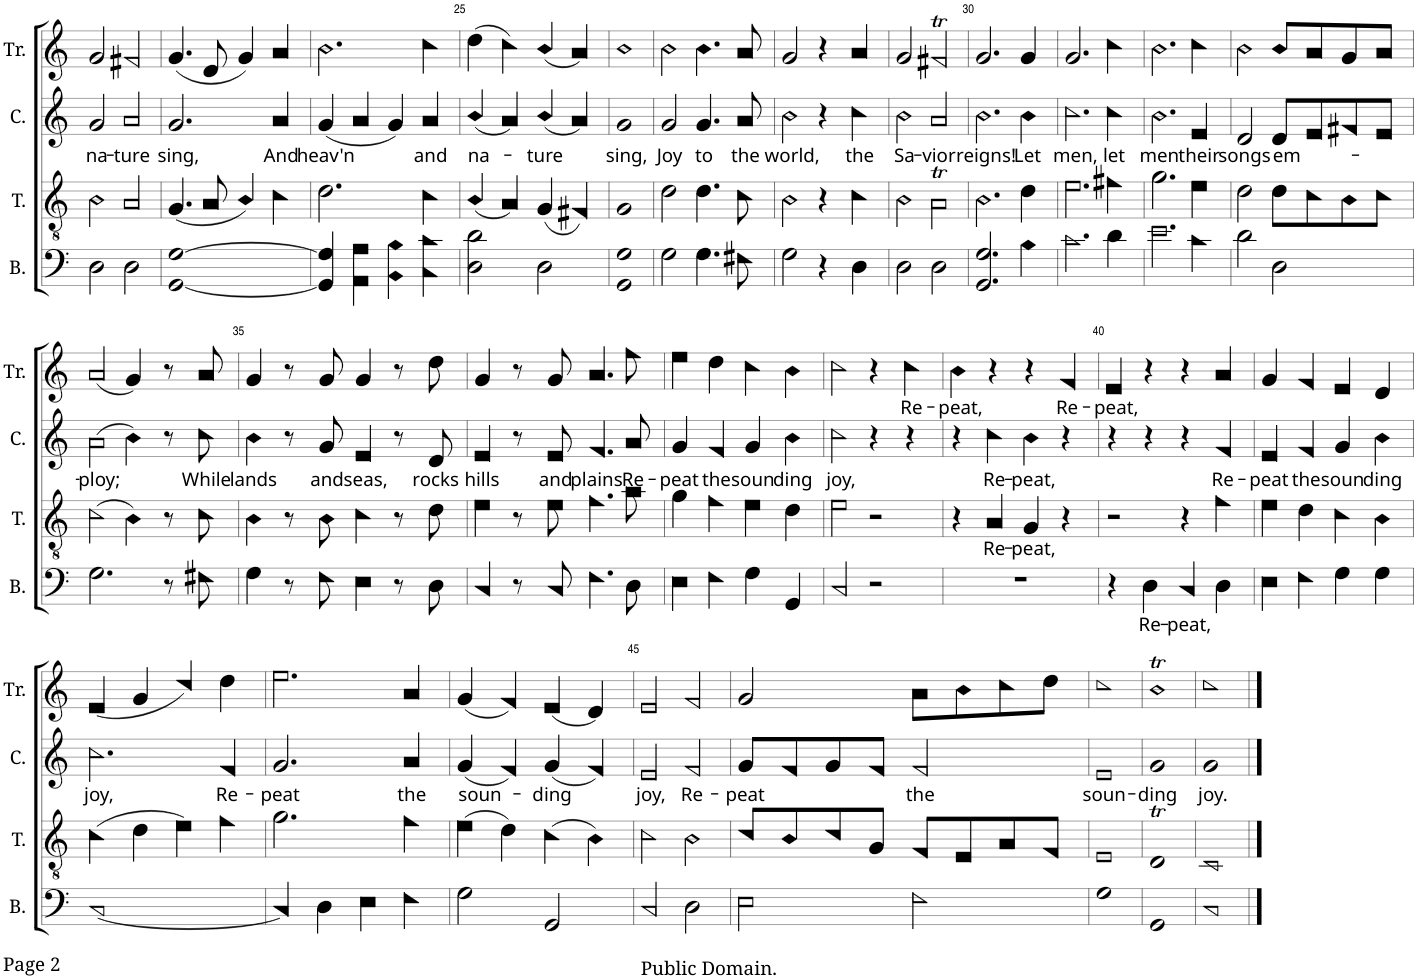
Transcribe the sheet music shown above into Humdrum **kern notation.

**kern	**text	**kern	**text	**kern	**text	**kern	**text
*part4	*part4	*part3	*part3	*part2	*part2	*part1	*part1
*staff4	*staff4	*staff3	*staff3	*staff2	*staff2	*staff1	*staff1
*I"B.	*	*I"T.	*	*I"C.	*	*I"Tr.	*
*I'B.	*	*I'T.	*	*I'C.	*	*I'Tr.	*
!!LO:PB:g=z
*clefF4	*	*clefGv2	*	*clefG2	*	*clefG2	*
*k[]	*	*k[]	*	*k[]	*	*k[]	*
*M4/4	*	*M4/4	*	*M4/4	*	*M4/4	*
*met(c)	*	*met(c)	*	*met(c)	*	*met(c)	*
=22	=22	=22	=22	=22	=22	=22	=22
!	!	!	!	!	!LO:LY:b	!	!
2D!\	.	2B!\	.	2g!/	na-	2g!/	.
!	!	!	!	!	!LO:LY:b	!	!
2D!\	.	2A!/	.	2a!/	-ture	2f#X!/	.
=23	=23	=23	=23	=23	=23	=23	=23
!	!	!	!	!	!LO:LY:b	!	!
[1GG! [1G!	.	(4.G!/	.	2.g!/	sing,	(4.g!/	.
.	.	8A!/	.	.	.	8d!/	.
.	.	4B!/)	.	.	.	4g!/)	.
!	!	!	!	!	!LO:LY:b	!	!
.	.	4c!\	.	4a!/	And	4a!/	.
=24	=24	=24	=24	=24	=24	=24	=24
!	!	!	!	!	!LO:LY:b	!	!
4GG!/] 4G!/]	.	2.d!\	.	(4g!/	heav'n	2.b!\	.
4AA!\ 4A!\	.	.	.	4a!/	.	.	.
4BB!\ 4B!\	.	.	.	4g!/)	.	.	.
!	!	!	!	!	!LO:LY:b	!	!
4C!\ 4c!\	.	4c!\	.	4a!/	and	4cc!\	.
=25	=25	=25	=25	=25	=25	=25	=25
!	!	!	!	!	!LO:LY:b	!	!
2D!\ 2d!\	.	(4B!/	.	(4b!/	na-	(4dd!\	.
.	.	4A!/)	.	4a!/)	.	4cc!\)	.
!	!	!	!	!	!LO:LY:b	!	!
2D!\	.	(4G!/	.	(4b!/	-ture	(4b!/	.
.	.	4F#X!/)	.	4a!/)	.	4a!/)	.
=26	=26	=26	=26	=26	=26	=26	=26
!	!	!	!	!	!LO:LY:b	!	!
1GG! 1G!	.	1G!	.	1g!	sing,	1b!	.
=27	=27	=27	=27	=27	=27	=27	=27
!	!	!	!	!	!LO:LY:b	!	!
2G!\	.	2d!\	.	2g!/	Joy	2b!\	.
!	!	!	!	!	!LO:LY:b	!	!
4.G!\	.	4.d!\	.	4.g!/	to	4.b!\	.
!	!	!	!	!	!LO:LY:b	!	!
8F#X!\	.	8c!\	.	8a!/	the	8a!/	.
=28	=28	=28	=28	=28	=28	=28	=28
!	!	!	!	!	!LO:LY:b	!	!
2G!\	.	2B!\	.	2b!\	world,	2g!/	.
4r	.	4r	.	4r	.	4r	.
!	!	!	!	!	!LO:LY:b	!	!
4D!\	.	4c!\	.	4cc!\	the	4a!/	.
=29	=29	=29	=29	=29	=29	=29	=29
!	!	!	!	!	!LO:LY:b	!	!
2D!\	.	2B!\	.	2b!\	Sa-	2g!/	.
!	!	!	!	!	!LO:LY:b	!	!
2D!\	.	2AT!\	.	2a!/	-vior	2f#Xt!/	.
=30	=30	=30	=30	=30	=30	=30	=30
!	!	!	!	!	!LO:LY:b	!	!
2.GG!/ 2.G!/	.	2.B!\	.	2.b!\	reigns!	2.g!/	.
!	!	!	!	!	!LO:LY:b	!	!
4B!\	.	4d!\	.	4b!\	Let	4g!/	.
=31	=31	=31	=31	=31	=31	=31	=31
!	!	!	!	!	!LO:LY:b	!	!
2.c!\	.	2.e!\	.	2.cc!\	men,	2.g!/	.
!	!	!	!	!	!LO:LY:b	!	!
4d!\	.	4f#X!\	.	4cc!\	let	4cc!\	.
=32	=32	=32	=32	=32	=32	=32	=32
!	!	!	!	!	!LO:LY:b	!	!
2.e!\	.	2.g!\	.	2.b!\	men	2.b!\	.
!	!	!	!	!	!LO:LY:b	!	!
4c!\	.	4e!\	.	4e!/	their	4cc!\	.
=33	=33	=33	=33	=33	=33	=33	=33
!	!	!	!	!	!LO:LY:b	!	!
2d!\	.	2d!\	.	2d!/	songs	2b!\	.
!	!	!	!	!	!LO:LY:b	!	!
2D!\	.	8d!\L	.	8d!/L	em-	8b!/L	.
.	.	8c!\	.	8e!/	.	8a!/	.
.	.	8B!\	.	8f#X!/	.	8g!/	.
.	.	8c!\J	.	8e!/J	.	8a!/J	.
!!LO:LB:g=z
=34	=34	=34	=34	=34	=34	=34	=34
!	!	!	!	!	!LO:LY:b	!	!
2.G!\	.	(2c!\	.	(2a!\	-ploy;	(2a!/	.
.	.	4B!\)	.	4b!\)	.	4g!/)	.
8r	.	8r	.	8r	.	8r	.
!	!	!	!	!	!LO:LY:b	!	!
8F#X!\	.	8c!\	.	8cc!\	While	8a!/	.
=35	=35	=35	=35	=35	=35	=35	=35
!	!	!	!	!	!LO:LY:b	!	!
4G!\	.	4B!\	.	4b!\	lands	4g!/	.
8r	.	8r	.	8r	.	8r	.
!	!	!	!	!	!LO:LY:b	!	!
8F!\	.	8B!\	.	8g!/	and	8g!/	.
!	!	!	!	!	!LO:LY:b	!	!
4E!\	.	4c!\	.	4e!/	seas,	4g!/	.
8r	.	8r	.	8r	.	8r	.
!	!	!	!	!	!LO:LY:b	!	!
8D!\	.	8d!\	.	8d!/	rocks	8dd!\	.
=36	=36	=36	=36	=36	=36	=36	=36
!	!	!	!	!	!LO:LY:b	!	!
4C!/	.	4e!\	.	4e!/	hills	4g!/	.
8r	.	8r	.	8r	.	8r	.
!	!	!	!	!	!LO:LY:b	!	!
8C!/	.	8e!\	.	8e!/	and	8g!/	.
!	!	!	!	!	!LO:LY:b	!	!
4.F!\	.	4.f!\	.	4.f!/	plains	4.a!/	.
!	!	!	!	!	!LO:LY:b	!	!
8D!\	.	8a!\	.	8a!/	Re-	8ff!\	.
=37	=37	=37	=37	=37	=37	=37	=37
!	!	!	!	!	!LO:LY:b	!	!
4E!\	.	4g!\	.	4g!/	-peat	4ee!\	.
!	!	!	!	!	!LO:LY:b	!	!
4F!\	.	4f!\	.	4f!/	the	4dd!\	.
!	!	!	!	!	!LO:LY:b	!	!
4G!\	.	4e!\	.	4g!/	soun-	4cc!\	.
!	!	!	!	!	!LO:LY:b	!	!
4GG!/	.	4d!\	.	4b!\	-ding	4b!\	.
=38	=38	=38	=38	=38	=38	=38	=38
!	!	!	!	!	!LO:LY:b	!	!
2C!/	.	2e!\	.	2cc!\	joy,	2cc!\	.
2r	.	2r	.	4r	.	4r	.
!	!	!	!	!	!	!	!LO:LY:b
.	.	.	.	4r	.	4cc!\	Re-
=39	=39	=39	=39	=39	=39	=39	=39
!	!	!	!	!	!	!	!LO:LY:b
1r	.	4r	.	4r	.	4b!\	-peat,
!	!	!	!LO:LY:b	!	!LO:LY:b	!	!
.	.	4A!/	Re-	4cc!\	Re-	4r	.
!	!	!	!LO:LY:b	!	!LO:LY:b	!	!
.	.	4G!/	-peat,	4b!\	-peat,	4r	.
!	!	!	!	!	!	!	!LO:LY:b
.	.	4r	.	4r	.	4f!/	Re-
=40	=40	=40	=40	=40	=40	=40	=40
!	!	!	!	!	!	!	!LO:LY:b
4r	.	2r	.	4r	.	4e!/	-peat,
!	!LO:LY:b	!	!	!	!	!	!
4D!\	Re-	.	.	4r	.	4r	.
!	!LO:LY:b	!	!	!	!	!	!
4C!/	-peat,	4r	.	4r	.	4r	.
!	!	!	!	!	!LO:LY:b	!	!
4D!\	.	4f!\	.	4f!/	Re-	4a!/	.
=41	=41	=41	=41	=41	=41	=41	=41
!	!	!	!	!	!LO:LY:b	!	!
4E!\	.	4e!\	.	4e!/	-peat	4g!/	.
!	!	!	!	!	!LO:LY:b	!	!
4F!\	.	4d!\	.	4f!/	the	4f!/	.
!	!	!	!	!	!LO:LY:b	!	!
4G!\	.	4c!\	.	4g!/	soun-	4e!/	.
!	!	!	!	!	!LO:LY:b	!	!
4G!\	.	4B!\	.	4b!\	-ding	4d!/	.
!!LO:LB:g=z
=42	=42	=42	=42	=42	=42	=42	=42
!	!	!	!	!	!LO:LY:b	!	!
[1C!	.	(4c!\	.	2.cc!\	joy,	(4e!/	.
.	.	4d!\	.	.	.	4g!/	.
.	.	4e!\)	.	.	.	4cc!/)	.
!	!	!	!	!	!LO:LY:b	!	!
.	.	4f!\	.	4f!/	Re-	4dd!\	.
=43	=43	=43	=43	=43	=43	=43	=43
!	!	!	!	!	!LO:LY:b	!	!
4C!/]	.	2.g!\	.	2.g!/	-peat	2.ee!\	.
4D!\	.	.	.	.	.	.	.
4E!\	.	.	.	.	.	.	.
!	!	!	!	!	!LO:LY:b	!	!
4F!\	.	4f!\	.	4a!/	the	4a!/	.
=44	=44	=44	=44	=44	=44	=44	=44
!	!	!	!	!	!LO:LY:b	!	!
2G!\	.	(4e!\	.	(4g!/	soun-	(4g!/	.
.	.	4d!\)	.	4f!/)	.	4f!/)	.
!	!	!	!	!	!LO:LY:b	!	!
2GG!/	.	(4c!\	.	(4g!/	-ding	(4e!/	.
.	.	4B!\)	.	4f!/)	.	4d!/)	.
=45	=45	=45	=45	=45	=45	=45	=45
!	!	!	!	!	!LO:LY:b	!	!
2C!/	.	2c!\	.	2e!/	joy,	2e!/	.
!	!	!	!	!	!LO:LY:b	!	!
2D!\	.	2B!\	.	2f!/	Re-	2f!/	.
=46	=46	=46	=46	=46	=46	=46	=46
!	!	!	!	!	!LO:LY:b	!	!
2E!\	.	8c!/L	.	8g!/L	-peat	2g!/	.
.	.	8B!/	.	8f!/	.	.	.
.	.	8c!/	.	8g!/	.	.	.
.	.	8G!/J	.	8f!/J	.	.	.
!	!	!	!	!	!LO:LY:b	!	!
2F!\	.	8F!/L	.	2f!/	the	8a!\L	.
.	.	8E!/	.	.	.	8b!\	.
.	.	8A!/	.	.	.	8cc!\	.
.	.	8F!/J	.	.	.	8dd!\J	.
=47	=47	=47	=47	=47	=47	=47	=47
!	!	!	!	!	!LO:LY:b	!	!
1G!	.	1E!	.	1e!	soun-	1cc!	.
=48	=48	=48	=48	=48	=48	=48	=48
!	!	!	!	!	!LO:LY:b	!	!
1GG!	.	1DT!	.	1g!	-ding	1bt!	.
=49	=49	=49	=49	=49	=49	=49	=49
!	!	!	!	!	!LO:LY:b	!	!
1C!	.	1C!	.	1g!	joy.	1cc!	.
==	==	==	==	==	==	==	==
*-	*-	*-	*-	*-	*-	*-	*-
